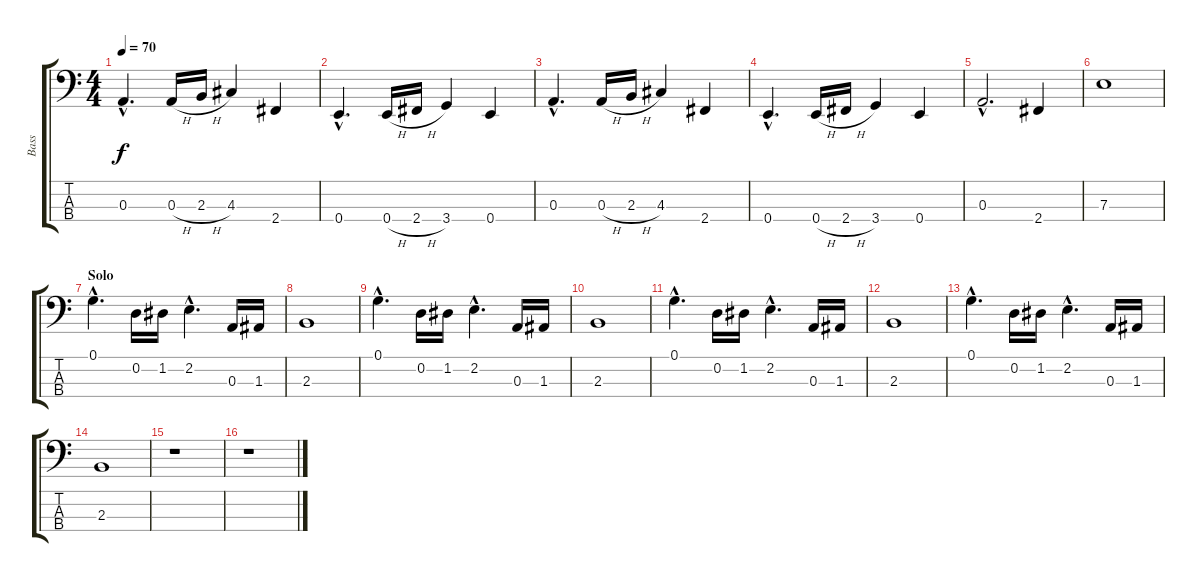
\track ("Bass" "Bass") {instrument electricbassfinger}
\staff {score tabs}
\tuning (G2 D2 A1 E1) {hide}
\ts (4 4)
\tempo 70
\clef f4
\ks c
0.3{hac}.4{d dy f} 0.3{h}.16 2.3{h}.16 4.3.4 2.4.4 |
0.4{hac}.4{d} 0.4{h}.16 2.4{h}.16 3.4.4 0.4.4 |
0.3{hac}.4{d} 0.3{h}.16 2.3{h}.16 4.3.4 2.4.4 |
0.4{hac}.4{d} 0.4{h}.16 2.4{h}.16 3.4.4 0.4.4 |
0.3{hac}.2{d} 2.4.4 |
7.3.1 |
\section ("" "Solo")
0.1{hac}.4{d} 0.2.16 1.2.16 2.2{hac}.4{d} 0.3.16 1.3.16 |
2.3.1 |
0.1{hac}.4{d} 0.2.16 1.2.16 2.2{hac}.4{d} 0.3.16 1.3.16 |
2.3.1 |
0.1{hac}.4{d} 0.2.16 1.2.16 2.2{hac}.4{d} 0.3.16 1.3.16 |
2.3.1 |
0.1{hac}.4{d} 0.2.16 1.2.16 2.2{hac}.4{d} 0.3.16 1.3.16 |
2.3.1 |
r.1 |
r.1
